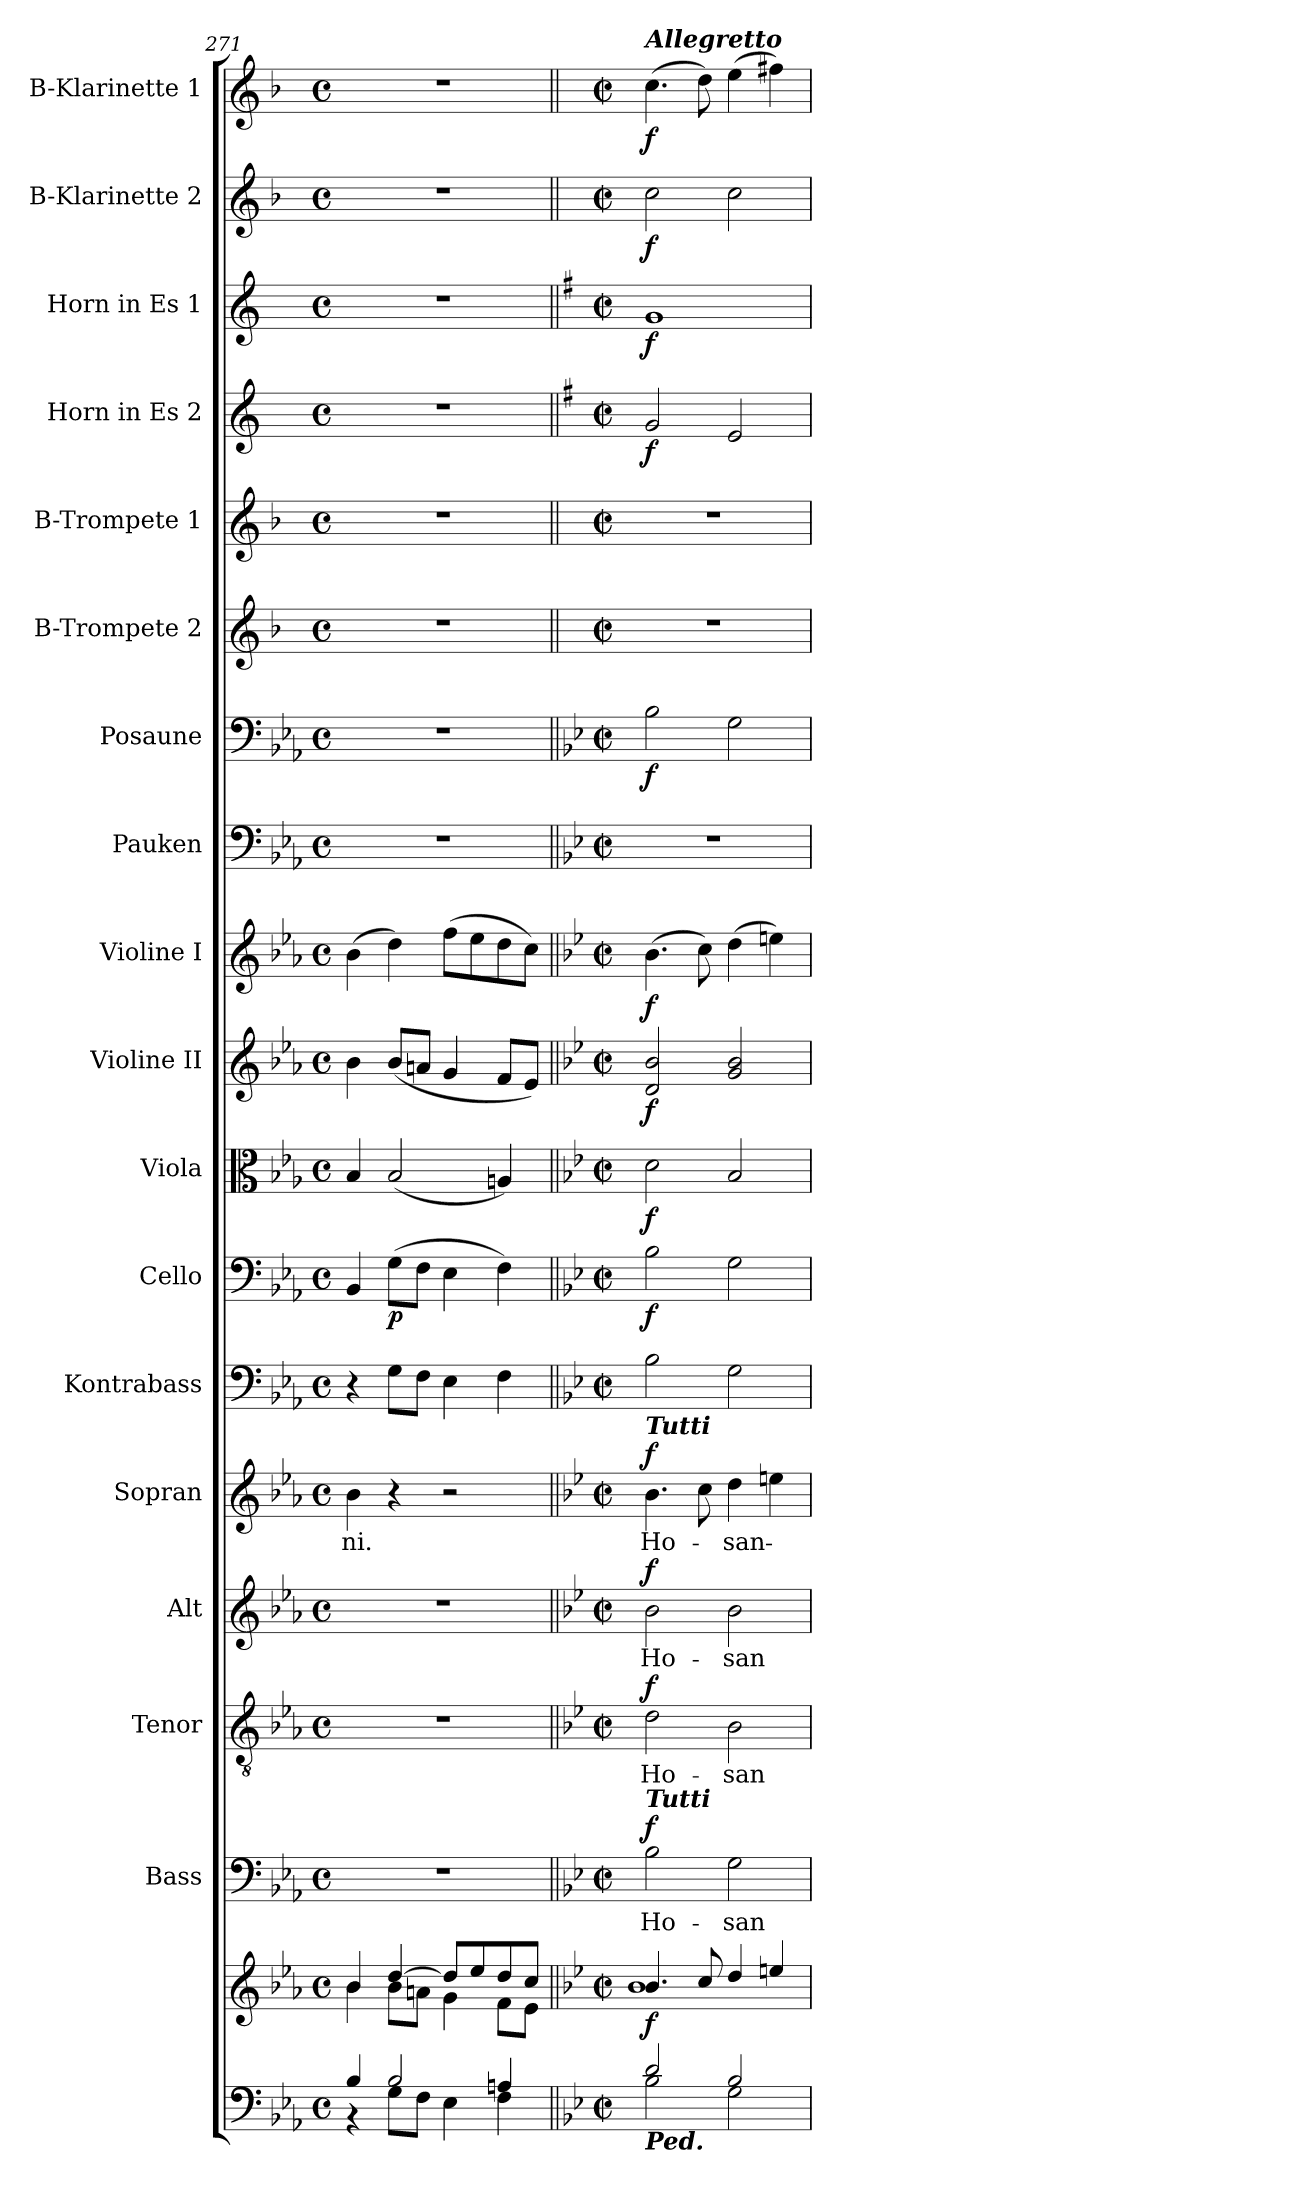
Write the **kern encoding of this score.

**kern	**kern	**dynam	**kern	**text	**dynam	**kern	**text	**dynam	**kern	**text	**dynam	**kern	**text	**dynam	**kern	**kern	**dynam	**kern	**dynam	**kern	**dynam	**kern	**dynam	**kern	**kern	**dynam	**kern	**kern	**kern	**dynam	**kern	**dynam	**kern	**dynam	**kern	**dynam
*part18	*part18	*part18	*part17	*part17	*part17	*part16	*part16	*part16	*part15	*part15	*part15	*part14	*part14	*part14	*part13	*part12	*part12	*part11	*part11	*part10	*part10	*part9	*part9	*part8	*part7	*part7	*part6	*part5	*part4	*part4	*part3	*part3	*part2	*part2	*part1	*part1
*staff19	*staff18	*staff18/19	*staff17	*staff17	*staff17	*staff16	*staff16	*staff16	*staff15	*staff15	*staff15	*staff14	*staff14	*staff14	*staff13	*staff12	*staff12	*staff11	*staff11	*staff10	*staff10	*staff9	*staff9	*staff8	*staff7	*staff7	*staff6	*staff5	*staff4	*staff4	*staff3	*staff3	*staff2	*staff2	*staff1	*staff1
*	*	*	*I"Bass	*	*	*I"Tenor	*	*	*I"Alt	*	*	*I"Sopran	*	*	*I"Kontrabass	*I"Cello	*	*I"Viola	*	*I"Violine II	*	*I"Violine I	*	*I"Pauken	*I"Posaune	*	*I"B-Trompete 2	*I"B-Trompete 1	*I"Horn in Es 2	*	*I"Horn in Es 1	*	*I"B-Klarinette 2	*	*I"B-Klarinette 1	*
*	*	*	*I'B.	*	*	*I'T.	*	*	*I'A.	*	*	*I'S.	*	*	*I'Kb.	*	*	*I'Vla.	*	*I'Vl. II	*	*I'Vl. I	*	*I'Pk.	*I'Pos.	*	*I'B Trp. 2	*I'B Trp. 1	*	*	*	*	*I'B Kl. 2	*	*I'B Kl. 1	*
*clefF4	*clefG2	*	*clefF4	*	*	*clefGv2	*	*	*clefG2	*	*	*clefG2	*	*	*clefF4	*clefF4	*	*clefC3	*	*clefG2	*	*clefG2	*	*clefF4	*clefF4	*	*clefG2	*clefG2	*clefG2	*	*clefG2	*	*clefG2	*	*clefG2	*
*	*	*	*	*	*	*	*	*	*	*	*	*	*	*	*ITrd7c12	*	*	*	*	*	*	*	*	*	*	*	*ITrd1c2	*ITrd1c2	*ITrd5c9	*	*ITrd5c9	*	*ITrd1c2	*	*ITrd1c2	*
*k[b-e-a-]	*k[b-e-a-]	*	*k[b-e-a-]	*	*	*k[b-e-a-]	*	*	*k[b-e-a-]	*	*	*k[b-e-a-]	*	*	*k[b-e-a-]	*k[b-e-a-]	*	*k[b-e-a-]	*	*k[b-e-a-]	*	*k[b-e-a-]	*	*k[b-e-a-]	*k[b-e-a-]	*	*k[b-e-a-]	*k[b-e-a-]	*k[b-e-a-]	*	*k[b-e-a-]	*	*k[b-e-a-]	*	*k[b-e-a-]	*
*E-:	*E-:	*	*E-:	*	*	*E-:	*	*	*E-:	*	*	*E-:	*	*	*E-:	*E-:	*	*E-:	*	*E-:	*	*E-:	*	*E-:	*E-:	*	*E-:	*E-:	*E-:	*	*E-:	*	*E-:	*	*E-:	*
*M4/4	*M4/4	*	*M4/4	*	*	*M4/4	*	*	*M4/4	*	*	*M4/4	*	*	*M4/4	*M4/4	*	*M4/4	*	*M4/4	*	*M4/4	*	*M4/4	*M4/4	*	*M4/4	*M4/4	*M4/4	*	*M4/4	*	*M4/4	*	*M4/4	*
*met(c)	*met(c)	*	*met(c)	*	*	*met(c)	*	*	*met(c)	*	*	*met(c)	*	*	*met(c)	*met(c)	*	*met(c)	*	*met(c)	*	*met(c)	*	*met(c)	*met(c)	*	*met(c)	*met(c)	*met(c)	*	*met(c)	*	*met(c)	*	*met(c)	*
=271	=271	=271	=271	=271	=271	=271	=271	=271	=271	=271	=271	=271	=271	=271	=271	=271	=271	=271	=271	=271	=271	=271	=271	=271	=271	=271	=271	=271	=271	=271	=271	=271	=271	=271	=271	=271
*^	*^	*	*	*	*	*	*	*	*	*	*	*	*	*	*	*	*	*	*	*	*	*	*	*	*	*	*	*	*	*	*	*	*	*	*	*
!	!	!	!	!	!	!	!	!	!	!	!	!	!	!	!LO:LY:b	!	!	!	!	!	!	!	!	!	!	!	!	!	!	!	!	!	!	!	!	!	!	!
4B-/	4r	4b-/	4b-\	.	1r	.	.	1r	.	.	1r	.	.	4b-\	-ni.	.	4r	4BB-/	.	4B-/	.	4b-\	.	(>4b-\	.	1r	1r	.	1r	1r	1r	.	1r	.	1r	.	1r	.
!	!	!	!	!	!	!	!	!	!	!	!	!	!	!	!	!	!	!	!LO:DY:b	!	!	!	!	!	!	!	!	!	!	!	!	!	!	!	!	!	!	!
2B-/	8G\L	[>4dd/	8b-\L	.	.	.	.	.	.	.	.	.	.	4r	.	.	8GG\L	(>8G\L	p	(<2B-/	.	(<8b-/L	.	4dd\)	.	.	.	.	.	.	.	.	.	.	.	.	.	.
.	8F\J	.	8an\J	.	.	.	.	.	.	.	.	.	.	.	.	.	8FF\J	8F\J	.	.	.	8an/J	.	.	.	.	.	.	.	.	.	.	.	.	.	.	.	.
.	4E-\	8dd/L]	4g\	.	.	.	.	.	.	.	.	.	.	2r	.	.	4EE-\	4E-\	.	.	.	4g/	.	(>8ff\L	.	.	.	.	.	.	.	.	.	.	.	.	.	.
.	.	8ee-/	.	.	.	.	.	.	.	.	.	.	.	.	.	.	.	.	.	.	.	.	.	8ee-\	.	.	.	.	.	.	.	.	.	.	.	.	.	.
4An/	4F\	8dd/	8f\L	.	.	.	.	.	.	.	.	.	.	.	.	.	4FF\	4F\)	.	4An/)	.	8f/L	.	8dd\	.	.	.	.	.	.	.	.	.	.	.	.	.	.
.	.	8cc/J	8e-\J	.	.	.	.	.	.	.	.	.	.	.	.	.	.	.	.	.	.	8e-/J)	.	8cc\J)	.	.	.	.	.	.	.	.	.	.	.	.	.	.
=272||	=272||	=272||	=272||	=272||	=272||	=272||	=272||	=272||	=272||	=272||	=272||	=272||	=272||	=272||	=272||	=272||	=272||	=272||	=272||	=272||	=272||	=272||	=272||	=272||	=272||	=272||	=272||	=272||	=272||	=272||	=272||	=272||	=272||	=272||	=272||	=272||	=272||	=272||
*k[b-e-]	*	*k[b-e-]	*	*	*k[b-e-]	*	*	*k[b-e-]	*	*	*k[b-e-]	*	*	*k[b-e-]	*	*	*k[b-e-]	*k[b-e-]	*	*k[b-e-]	*	*k[b-e-]	*	*k[b-e-]	*	*k[b-e-]	*k[b-e-]	*	*k[b-e-]	*k[b-e-]	*k[b-e-]	*	*k[b-e-]	*	*k[b-e-]	*	*k[b-e-]	*
*B-:	*	*B-:	*	*	*B-:	*	*	*B-:	*	*	*B-:	*	*	*B-:	*	*	*B-:	*B-:	*	*B-:	*	*B-:	*	*B-:	*	*B-:	*B-:	*	*B-:	*B-:	*B-:	*	*B-:	*	*B-:	*	*B-:	*
*M2/2	*	*M2/2	*	*	*M2/2	*	*	*M2/2	*	*	*M2/2	*	*	*M2/2	*	*	*M2/2	*M2/2	*	*M2/2	*	*M2/2	*	*M2/2	*	*M2/2	*M2/2	*	*M2/2	*M2/2	*M2/2	*	*M2/2	*	*M2/2	*	*M2/2	*
*met(c|)	*	*met(c|)	*	*	*met(c|)	*	*	*met(c|)	*	*	*met(c|)	*	*	*met(c|)	*	*	*met(c|)	*met(c|)	*	*met(c|)	*	*met(c|)	*	*met(c|)	*	*met(c|)	*met(c|)	*	*met(c|)	*met(c|)	*met(c|)	*	*met(c|)	*	*met(c|)	*	*met(c|)	*
!	!	!	!	!	!	!	!	!	!	!	!	!	!	!	!	!	!	!	!	!	!	!	!	!	!	!	!	!	!	!	!	!	!	!	!	!	!LO:TX:a:Bi:t=Allegretto	!
!	!	!	!	!	!	!	!	!	!	!	!	!	!	!LO:TX:a:Bi:t=Tutti	!	!	!	!	!	!	!	!	!	!	!	!	!	!	!	!	!	!	!	!	!	!	!	!
!	!	!	!	!	!LO:TX:a:Bi:t=Tutti	!	!	!	!	!	!	!	!	!	!	!	!	!	!	!	!	!	!	!	!	!	!	!	!	!	!	!	!	!	!	!	!	!
!LO:TX:b:Bi:t=Ped.	!	!	!	!	!	!	!	!	!	!	!	!	!	!	!	!	!	!	!	!	!	!	!	!	!	!	!	!	!	!	!	!	!	!	!	!	!	!
!	!	!	!	!LO:DY:b	!	!LO:LY:b	!LO:DY:a	!	!LO:LY:b	!LO:DY:a	!	!LO:LY:b	!LO:DY:a	!	!LO:LY:b	!LO:DY:a	!	!	!LO:DY:b	!	!LO:DY:b	!	!LO:DY:b	!	!LO:DY:b	!	!	!LO:DY:b	!	!	!	!LO:DY:b	!	!LO:DY:b	!	!LO:DY:b	!	!LO:DY:b
2d/	2B-\	4.b-/	1b-	f	2B-\	Ho-	f	2d\	Ho-	f	2b-\	Ho-	f	4.b-\	Ho-	f	2BB-\	2B-\	f	2d\	f	2d/ 2b-/	f	(>4.b-\	f	1r	2B-\	f	1r	1r	2B-/	f	1B-	f	2b-\	f	(>4.b-\	f
.	.	8cc/	.	.	.	.	.	.	.	.	.	.	.	8cc\	.	.	.	.	.	.	.	.	.	8cc\)	.	.	.	.	.	.	.	.	.	.	.	.	8cc\)	.
!	!	!	!	!	!	!LO:LY:b	!	!	!LO:LY:b	!	!	!LO:LY:b	!	!	!LO:LY:b	!	!	!	!	!	!	!	!	!	!	!	!	!	!	!	!	!	!	!	!	!	!	!
2B-/	2G\	4dd/	.	.	2G\	-san-	.	2B-\	-san-	.	2b-\	-san-	.	4dd\	-san-	.	2GG\	2G\	.	2B-/	.	2g/ 2b-/	.	(>4dd\	.	.	2G\	.	.	.	2G/	.	.	.	2b-\	.	(>4dd\	.
.	.	4een/	.	.	.	.	.	.	.	.	.	.	.	4een\	.	.	.	.	.	.	.	.	.	4een\)	.	.	.	.	.	.	.	.	.	.	.	.	4een\)	.
*v	*v	*	*	*	*	*	*	*	*	*	*	*	*	*	*	*	*	*	*	*	*	*	*	*	*	*	*	*	*	*	*	*	*	*	*	*	*	*
*	*v	*v	*	*	*	*	*	*	*	*	*	*	*	*	*	*	*	*	*	*	*	*	*	*	*	*	*	*	*	*	*	*	*	*	*	*	*
=	=	=	=	=	=	=	=	=	=	=	=	=	=	=	=	=	=	=	=	=	=	=	=	=	=	=	=	=	=	=	=	=	=	=	=	=
*-	*-	*-	*-	*-	*-	*-	*-	*-	*-	*-	*-	*-	*-	*-	*-	*-	*-	*-	*-	*-	*-	*-	*-	*-	*-	*-	*-	*-	*-	*-	*-	*-	*-	*-	*-	*-
